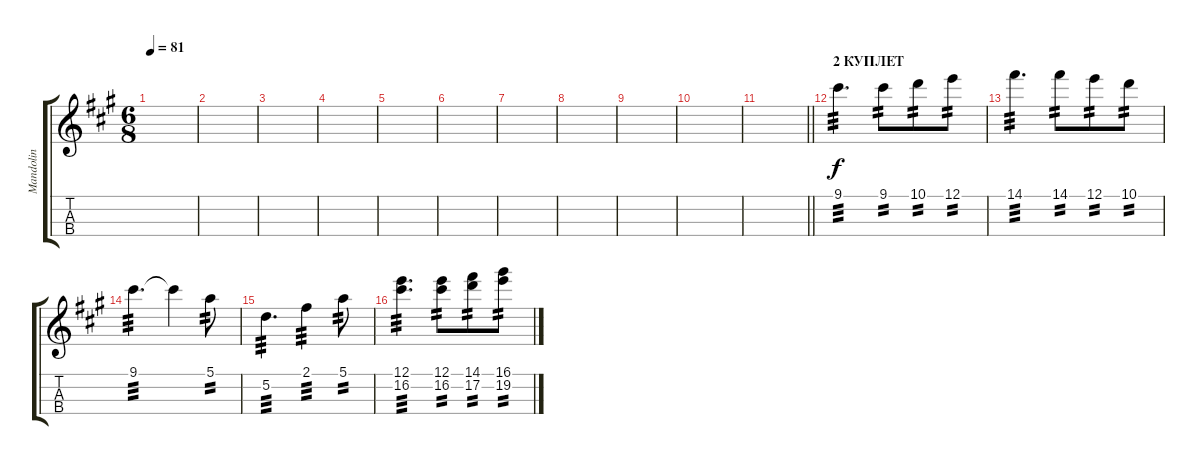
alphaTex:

\track ("Mandolin" "Mandolin") {instrument acousticguitarnylon}
\staff {score tabs}
\tuning (E4 A3 D3 G2) {hide}
\ts (6 8)
\tempo 81
\clef g2
\ks a
|
|
|
|
|
|
|
|
|
|
\barLineRight lightlight
|
\section ("" "2 КУПЛЕТ")
9.1.4{d tp 3} 9.1.8{tp 2} 10.1.8{tp 2} 12.1.8{tp 2} |
14.1.4{d tp 3} 14.1.8{tp 2} 12.1.8{tp 2} 10.1.8{tp 2} |
9.1.4{d tp 3} 9.1{t}.4 5.1.8{tp 2} |
5.2.4{d tp 3} 2.1.4{tp 3} 5.1.8{tp 2} |
(12.1 16.2).4{d tp 3} (12.1 16.2).8{tp 2} (14.1 17.2).8{tp 2} (16.1 19.2).8{tp 2}
